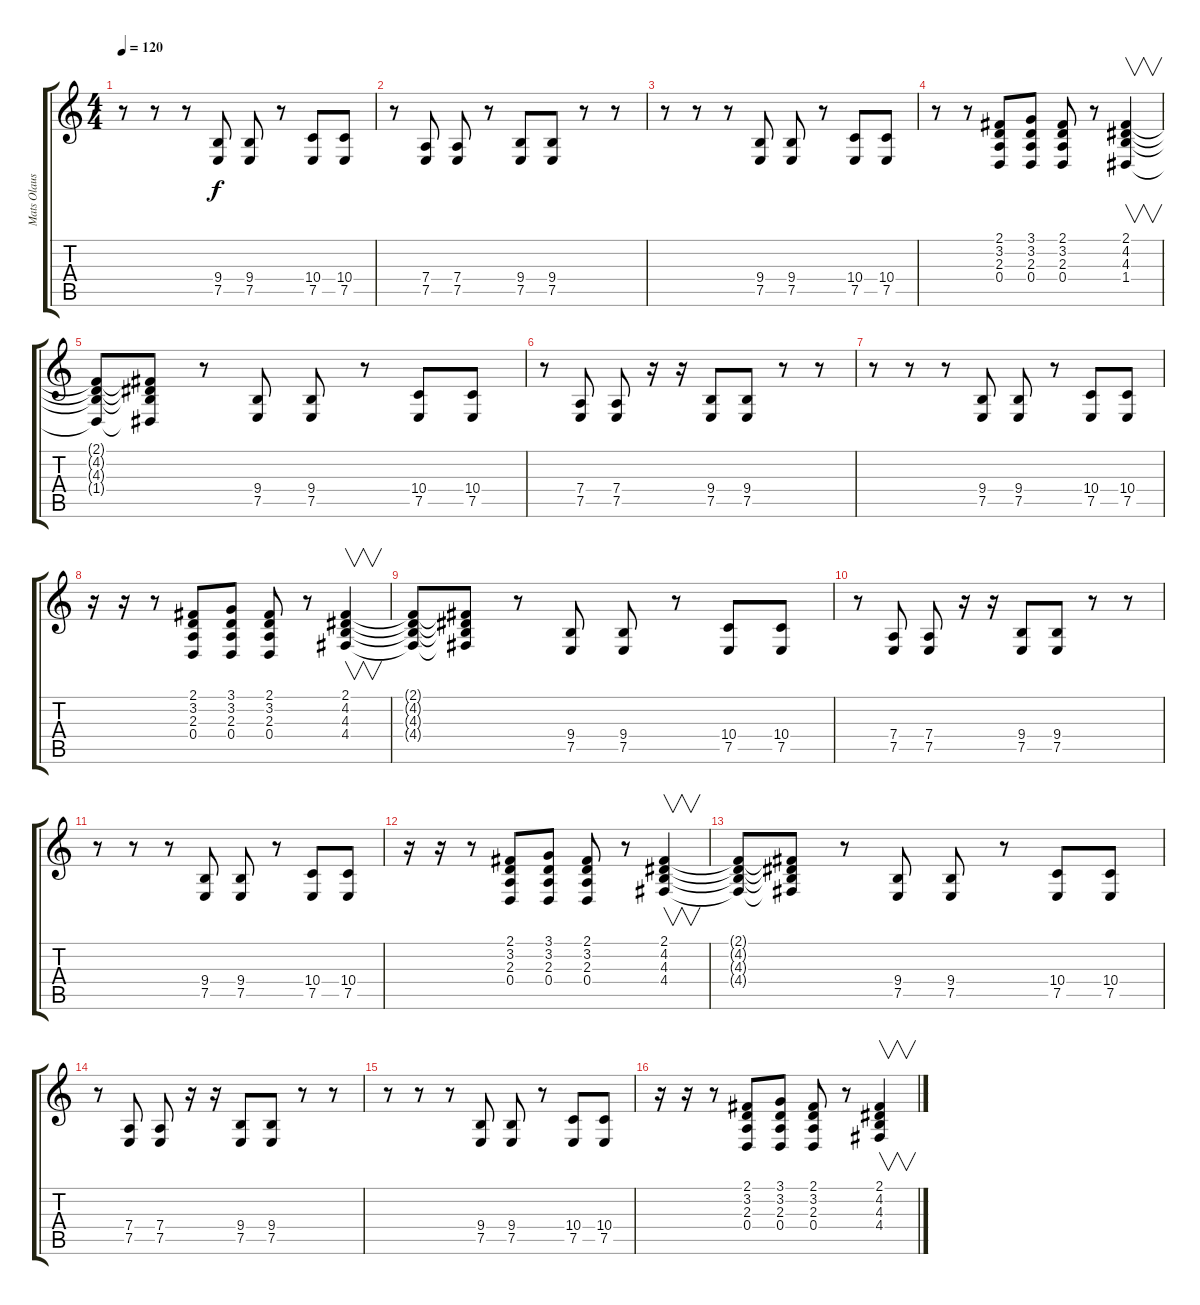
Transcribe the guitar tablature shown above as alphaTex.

\track ("Mats Olausson" "Mats Olaus") {instrument violin}
\staff {score tabs}
\tuning (E4 B3 G3 D3 A2 E2) {hide}
\ts (4 4)
\tempo 120
\clef g2
\ks c
r.8{dy f instrument violin} r.8 r.8 (9.4 7.5).8 (9.4 7.5).8 r.8 (10.4 7.5).8 (10.4 7.5).8 |
r.8 (7.4 7.5).8 (7.4 7.5).8 r.8 (9.4 7.5).8 (9.4 7.5).8 r.8 r.8 |
r.8 r.8 r.8 (9.4 7.5).8 (9.4 7.5).8 r.8 (10.4 7.5).8 (10.4 7.5).8 |
r.8 r.8 (2.1 3.2 2.3 0.4).8 (3.1 3.2 2.3 0.4).8 (2.1 3.2 2.3 0.4).8 r.8 (2.1 4.2 4.3 1.4).4{v} |
(2.1{t} 4.2{t} 4.3{t} 1.4{t}).8 (2.1{t} 4.2{t} 4.3{t} 1.4{t}).8 r.8 (9.4 7.5).8 (9.4 7.5).8 r.8 (10.4 7.5).8 (10.4 7.5).8 |
r.8 (7.4 7.5).8 (7.4 7.5).8 r.16 r.16 (9.4 7.5).8 (9.4 7.5).8 r.8 r.8 |
r.8 r.8 r.8 (9.4 7.5).8 (9.4 7.5).8 r.8 (10.4 7.5).8 (10.4 7.5).8 |
r.16 r.16 r.8 (2.1 3.2 2.3 0.4).8 (3.1 3.2 2.3 0.4).8 (2.1 3.2 2.3 0.4).8 r.8 (2.1 4.2 4.3 4.4).4{v} |
(2.1{t} 4.2{t} 4.3{t} 4.4{t}).8 (2.1{t} 4.2{t} 4.3{t} 4.4{t}).8 r.8 (9.4 7.5).8 (9.4 7.5).8 r.8 (10.4 7.5).8 (10.4 7.5).8 |
r.8 (7.4 7.5).8 (7.4 7.5).8 r.16 r.16 (9.4 7.5).8 (9.4 7.5).8 r.8 r.8 |
r.8 r.8 r.8 (9.4 7.5).8 (9.4 7.5).8 r.8 (10.4 7.5).8 (10.4 7.5).8 |
r.16 r.16 r.8 (2.1 3.2 2.3 0.4).8 (3.1 3.2 2.3 0.4).8 (2.1 3.2 2.3 0.4).8 r.8 (2.1 4.2 4.3 4.4).4{v} |
(2.1{t} 4.2{t} 4.3{t} 4.4{t}).8 (2.1{t} 4.2{t} 4.3{t} 4.4{t}).8 r.8 (9.4 7.5).8 (9.4 7.5).8 r.8 (10.4 7.5).8 (10.4 7.5).8 |
r.8 (7.4 7.5).8 (7.4 7.5).8 r.16 r.16 (9.4 7.5).8 (9.4 7.5).8 r.8 r.8 |
r.8 r.8 r.8 (9.4 7.5).8 (9.4 7.5).8 r.8 (10.4 7.5).8 (10.4 7.5).8 |
r.16 r.16 r.8 (2.1 3.2 2.3 0.4).8 (3.1 3.2 2.3 0.4).8 (2.1 3.2 2.3 0.4).8 r.8 (2.1 4.2 4.3 4.4).4{v}
